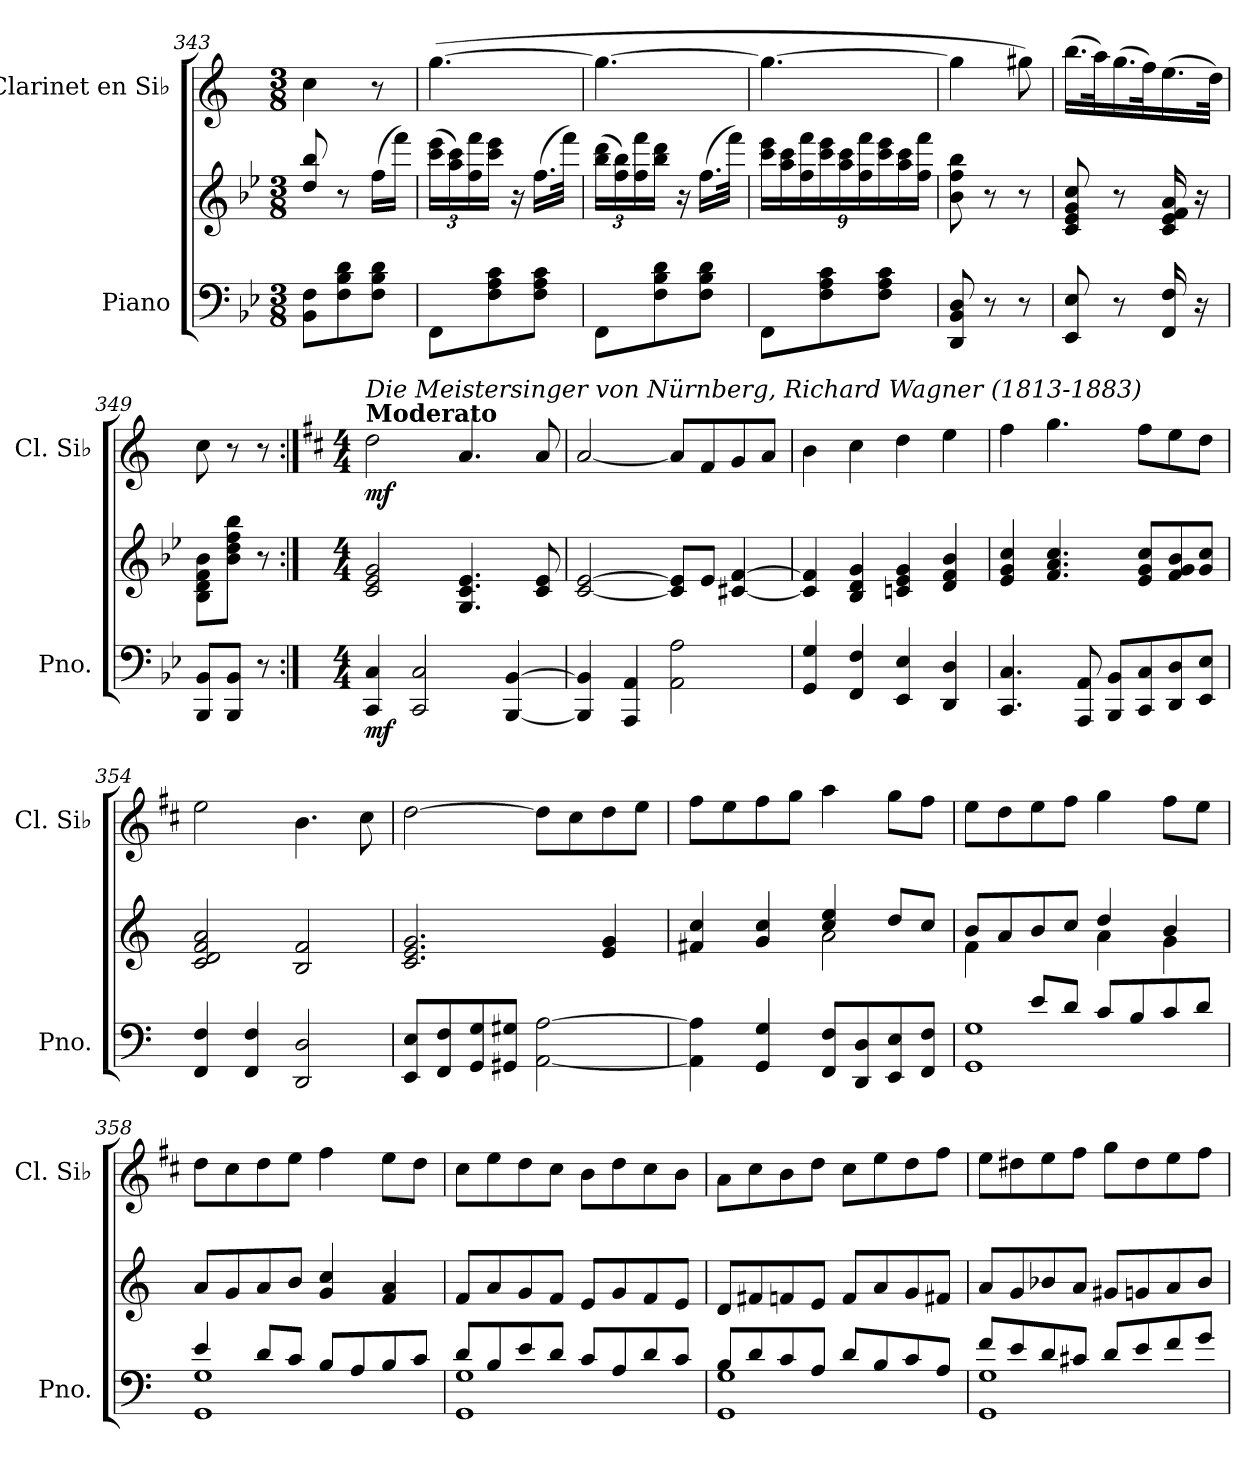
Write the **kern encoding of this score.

**kern	**kern	**dynam	**kern	**dynam
*part2	*part2	*part2	*part1	*part1
*staff3	*staff2	*staff2/3	*staff1	*staff1
*I"Piano	*	*	*I"Clarinet en Si♭	*
*I'Pno.	*	*	*I'Cl. Si♭	*
!!LO:PB:g=z
*clefF4	*clefG2	*	*clefG2	*
*	*	*	*ITrd1c2	*
*k[b-e-]	*k[b-e-]	*	*k[b-e-]	*
*M3/8	*M3/8	*	*M3/8	*
=343	=343	=343	=343	=343
8BB-\ 8F\L	8dd/ 8bb-/	.	4b-\	.
8F\ 8B-\ 8d\	8r	.	.	.
8F\ 8B-\ 8d\J	(>16ff\LL	.	8r	.
.	16fff\JJ)	.	.	.
=344	=344	=344	=344	=344
*	*Xbrackettup	*	*	*
8FF\L	(>24ccc\ 24eee-\LL	.	(>[4.ff\	.
.	24aa\ 24ccc\)	.	.	.
.	24ff\ 24fff\	.	.	.
8F\ 8A\ 8c\	16ccc\ 16eee-\JJ	.	.	.
.	16r	.	.	.
8F\ 8A\ 8c\J	(>16.ff\LL	.	.	.
.	32fff\JJk)	.	.	.
=345	=345	=345	=345	=345
8FF\L	(>24bb-\ 24ddd\LL	.	4.ff\_	.
.	24ff\ 24bb-\)	.	.	.
.	24ff\ 24fff\	.	.	.
8F\ 8B-\ 8d\	16bb-\ 16ddd\JJ	.	.	.
.	16r	.	.	.
8F\ 8B-\ 8d\J	(>16.ff\LL	.	.	.
.	32fff\JJk)	.	.	.
=346	=346	=346	=346	=346
8FF\L	24ccc\ 24eee-\LL	.	4.ff\_	.
.	24aa\ 24ccc\	.	.	.
.	24ff\ 24fff\	.	.	.
8F\ 8A\ 8c\	24ccc\ 24eee-\	.	.	.
.	24aa\ 24ccc\	.	.	.
.	24ff\ 24fff\	.	.	.
8F\ 8A\ 8c\J	24ccc\ 24eee-\	.	.	.
.	24aa\ 24ccc\	.	.	.
.	24ff\ 24fff\JJ	.	.	.
!!LO:LB:g=z
=347	=347	=347	=347	=347
8DD/ 8BB-/ 8D/	8b-\ 8ff\ 8bb-\	.	4ff\]	.
8r	8r	.	.	.
8r	8r	.	8ff#X\)	.
=348	=348	=348	=348	=348
8EE-/ 8E-/	8c/ 8e-/ 8g/ 8cc/	.	(>16.aa\LL	.
.	.	.	32gg\K)	.
8r	8r	.	(>16.ff\	.
.	.	.	32ee-\K)	.
16FF/ 16F/	16c/ 16e-/ 16f/ 16a/	.	(>16.dd\	.
16r	16r	.	.	.
.	.	.	32cc\JJk)	.
=349	=349	=349	=349	=349
8BBB-/ 8BB-/L	8B-\ 8d\ 8f\ 8b-\L	.	8b-\	.
8BBB-/ 8BB-/J	8b-\ 8dd\ 8ff\ 8bb-\J	.	8r	.
8r	8r	.	8r	.
!!LO:LB:g=z
=350:|!	=350:|!	=350:|!	=350:|!	=350:|!
*k[]	*k[]	*	*k[]	*
*M4/4	*M4/4	*	*M4/4	*
!	!	!	!LO:TX:a:B:t=Moderato	!
!	!	!	!LO:TX:i:t=Die Meistersinger von Nürnberg, Richard Wagner (1813-1883)	!
!	!	!LO:DY:b=2	!	!LO:DY:b
4CC/ 4C/	2c/ 2e/ 2g/	mf	2cc\	mf
2CC/ 2C/	.	.	.	.
.	4.G/ 4.c/ 4.e/	.	4.g/	.
[4BBB/ [4BB/	.	.	.	.
.	8c/ 8e/	.	8g/	.
=351	=351	=351	=351	=351
4BBB/] 4BB/]	[2c/ [2e/	.	[2g/	.
4AAA/ 4AA/	.	.	.	.
2AA\ 2A\	8c/] 8e/]L	.	8g/L]	.
.	8e/J	.	8e/	.
.	[4c#X/ [4f/	.	8f/	.
.	.	.	8g/J	.
=352	=352	=352	=352	=352
4GG/ 4G/	4c#/] 4f/]	.	4a\	.
4FF/ 4F/	4B/ 4d/ 4g/	.	4b\	.
4EE/ 4E/	4cn/ 4e/ 4g/	.	4cc\	.
4DD/ 4D/	4d/ 4f/ 4b/	.	4dd\	.
=353	=353	=353	=353	=353
4.CC/ 4.C/	4e/ 4g/ 4cc/	.	4ee\	.
.	4.f/ 4.a/ 4.cc/	.	4.ff\	.
8AAA/ 8AA/	.	.	.	.
8BBB/ 8BB/L	.	.	.	.
8CC/ 8C/	8e/ 8g/ 8cc/L	.	8ee\L	.
8DD/ 8D/	8f/ 8g/ 8b/	.	8dd\	.
8EE/ 8E/J	8g/ 8cc/J	.	8cc\J	.
=354	=354	=354	=354	=354
4FF/ 4F/	2c/ 2d/ 2f/ 2a/	.	2dd\	.
4FF/ 4F/	.	.	.	.
2DD/ 2D/	2B/ 2f/	.	4.a\	.
.	.	.	8b\	.
!!LO:LB:g=z
=355	=355	=355	=355	=355
8EE/ 8E/L	2.c/ 2.e/ 2.g/	.	[2cc\	.
8FF/ 8F/	.	.	.	.
8GG/ 8G/	.	.	.	.
8GG#X/ 8G#X/J	.	.	.	.
[2AA\ [2A\	.	.	8cc\L]	.
.	.	.	8b\	.
.	4e/ 4g/	.	8cc\	.
.	.	.	8dd\J	.
=356	=356	=356	=356	=356
*	*^	*	*	*
4AA\] 4A\]	4f#X/ 4cc/	2ryy	.	8ee\L	.
.	.	.	.	8dd\	.
4GG/ 4G/	4g/ 4cc/	.	.	8ee\	.
.	.	.	.	8ff\J	.
8FF/ 8F/L	4cc/ 4ee/	2a\	.	4gg\	.
8DD/ 8D/	.	.	.	.	.
8EE/ 8E/	8dd/L	.	.	8ff\L	.
8FF/ 8F/J	8cc/J	.	.	8ee\J	.
=357	=357	=357	=357	=357	=357
*^	*	*	*	*	*
4rAyy	1GG 1G	8b/L	4f\	.	8dd\L	.
.	.	8a/	.	.	8cc\	.
8e/L	.	8b/	4ryy	.	8dd\	.
8d/J	.	8cc/J	.	.	8ee\J	.
8c/L	.	4dd/	4a\	.	4ff\	.
8B/	.	.	.	.	.	.
8c/	.	4b/	4g\	.	8ee\L	.
8d/J	.	.	.	.	8dd\J	.
*	*	*v	*v	*	*	*
=358	=358	=358	=358	=358	=358
4e/	1GG 1G	8a/L	.	8cc\L	.
.	.	8g/	.	8b\	.
8d/L	.	8a/	.	8cc\	.
8c/J	.	8b/J	.	8dd\J	.
8B/L	.	4g/ 4cc/	.	4ee\	.
8A/	.	.	.	.	.
8B/	.	4f/ 4a/	.	8dd\L	.
8c/J	.	.	.	8cc\J	.
!!LO:PB:g=z
=359	=359	=359	=359	=359	=359
8d/L	1GG 1G	8f/L	.	8b\L	.
8B/	.	8a/	.	8dd\	.
8e/	.	8g/	.	8cc\	.
8d/J	.	8f/J	.	8b\J	.
8c/L	.	8e/L	.	8a\L	.
8A/	.	8g/	.	8cc\	.
8d/	.	8f/	.	8b\	.
8c/J	.	8e/J	.	8a\J	.
=360	=360	=360	=360	=360	=360
8B/L	1GG 1G	8d/L	.	8g\L	.
8d/	.	8f#X/	.	8b\	.
8c/	.	8fn/	.	8a\	.
8A/J	.	8e/J	.	8cc\J	.
8d/L	.	8f/L	.	8b\L	.
8B/	.	8a/	.	8dd\	.
8c/	.	8g/	.	8cc\	.
8A/J	.	8f#X/J	.	8ee\J	.
=361	=361	=361	=361	=361	=361
8f/L	1GG 1G	8a/L	.	8dd\L	.
8e/	.	8g/	.	8cc#X\	.
8d/	.	8b-X/	.	8dd\	.
8c#X/J	.	8a/J	.	8ee\J	.
8d/L	.	8g#X/L	.	8ff\L	.
8e/	.	8gn/	.	8cc#\	.
8f/	.	8a/	.	8dd\	.
8g/J	.	8b-/J	.	8ee\J	.
*v	*v	*	*	*	*
=	=	=	=	=
*-	*-	*-	*-	*-
